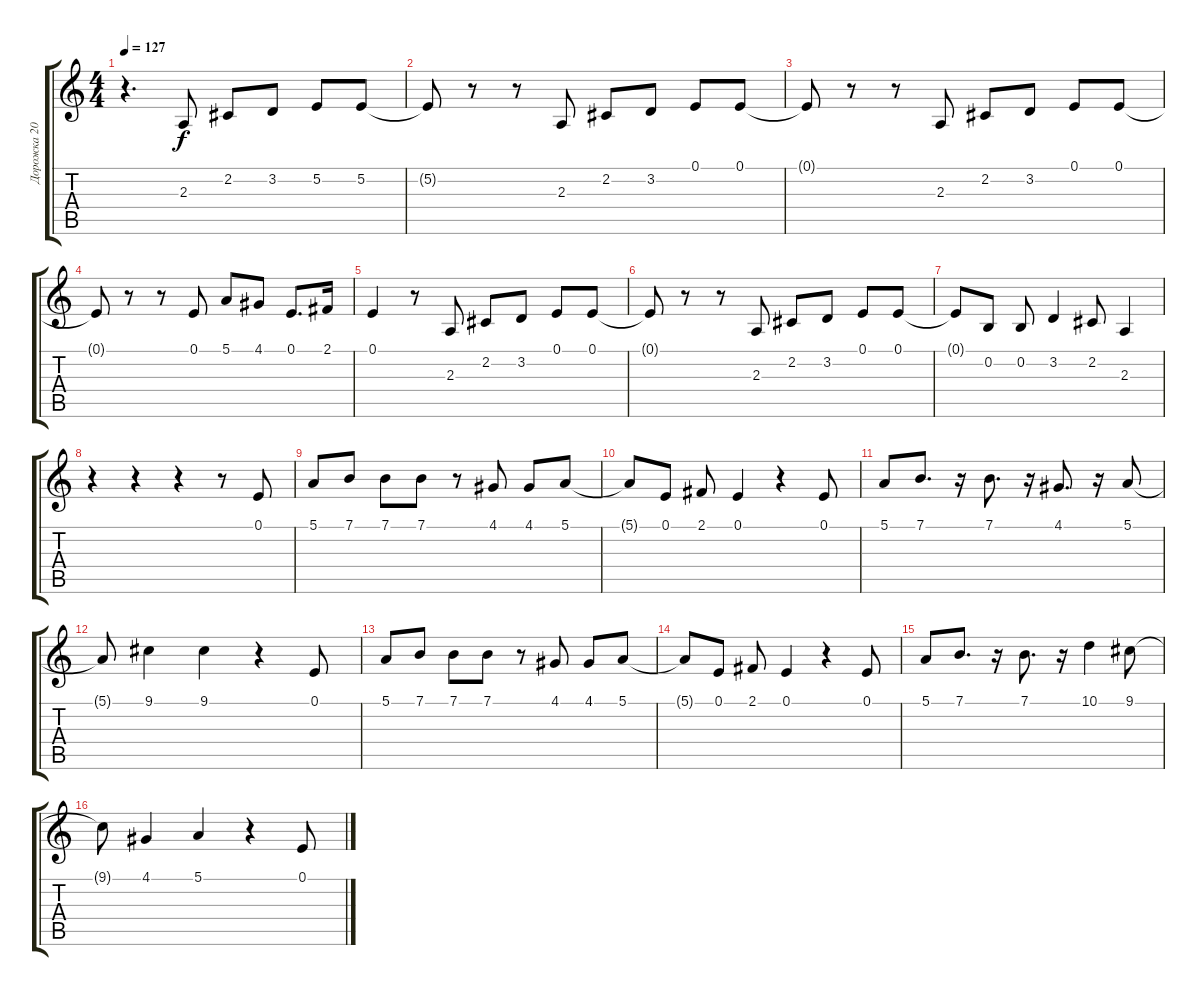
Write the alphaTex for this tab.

\track ("Дорожка 20" "Дорожка 20") {instrument synthvoice}
\staff {score tabs}
\tuning (E4 B3 G3 D3 A2 E2) {hide}
\ts (4 4)
\tempo 127
\clef g2
\ks c
r.4{d dy f} 2.3.8 2.2.8 3.2.8 5.2.8 5.2.8 |
5.2{t}.8 r.8 r.8 2.3.8 2.2.8 3.2.8 0.1.8 0.1.8 |
0.1{t}.8 r.8 r.8 2.3.8 2.2.8 3.2.8 0.1.8 0.1.8 |
0.1{t}.8 r.8 r.8 0.1.8 5.1.8 4.1.8 0.1.8{d} 2.1.16 |
0.1.4 r.8 2.3.8 2.2.8 3.2.8 0.1.8 0.1.8 |
0.1{t}.8 r.8 r.8 2.3.8 2.2.8 3.2.8 0.1.8 0.1.8 |
0.1{t}.8 0.2.8 0.2.8 3.2.4 2.2.8 2.3.4 |
r.4 r.4 r.4 r.8 0.1.8 |
5.1.8 7.1.8 7.1.8 7.1.8 r.8 4.1.8 4.1.8 5.1.8 |
5.1{t}.8 0.1.8 2.1.8 0.1.4 r.4 0.1.8 |
5.1.8 7.1.8{d} r.16 7.1.8{d} r.16 4.1.8{d} r.16 5.1.8 |
5.1{t}.8 9.1.4 9.1.4 r.4 0.1.8 |
5.1.8 7.1.8 7.1.8 7.1.8 r.8 4.1.8 4.1.8 5.1.8 |
5.1{t}.8 0.1.8 2.1.8 0.1.4 r.4 0.1.8 |
5.1.8 7.1.8{d} r.16 7.1.8{d} r.16 10.1.4 9.1.8 |
9.1{t}.8 4.1.4 5.1.4 r.4 0.1.8
